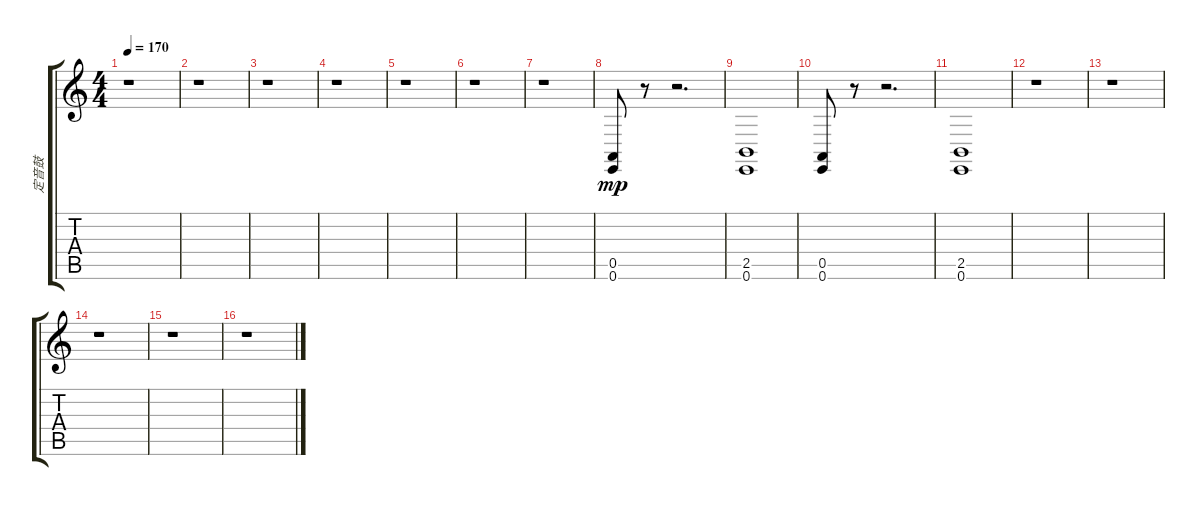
\track ("定音鼓" "定音鼓") {instrument timpani}
\staff {score tabs}
\tuning (E4 B3 G3 D3 A2 E2) {hide}
\ts (4 4)
\tempo 170
\clef g2
\ks c
r.1{dy pp} |
r.1 |
r.1 |
r.1 |
r.1 |
r.1 |
r.1 |
(0.5 0.6).8{dy mp} r.8 r.2{d} |
(2.5 0.6).1 |
(0.5 0.6).8 r.8 r.2{d} |
(2.5 0.6).1 |
r.1 |
r.1 |
r.1 |
r.1 |
r.1
